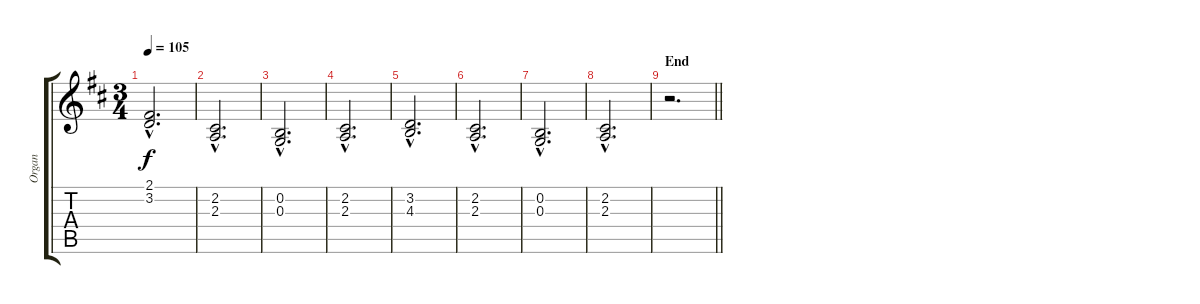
\track ("Organ" "Organ") {instrument drawbarorgan}
\staff {score tabs}
\tuning (E4 B3 G3 D3 A2 E2) {hide}
\ts (3 4)
\tempo 105
\clef g2
\ks d
(2.1{hac} 3.2{hac}).2{d dy f} |
(2.2{hac} 2.3{hac}).2{d} |
(0.2{hac} 0.3{hac}).2{d} |
(2.2{hac} 2.3{hac}).2{d} |
(3.2{hac} 4.3{hac}).2{d} |
(2.2{hac} 2.3{hac}).2{d} |
(0.2{hac} 0.3{hac}).2{d} |
(2.2{hac} 2.3{hac}).2{d} |
\section ("" "End")
\barLineRight lightlight
r.2{d}
